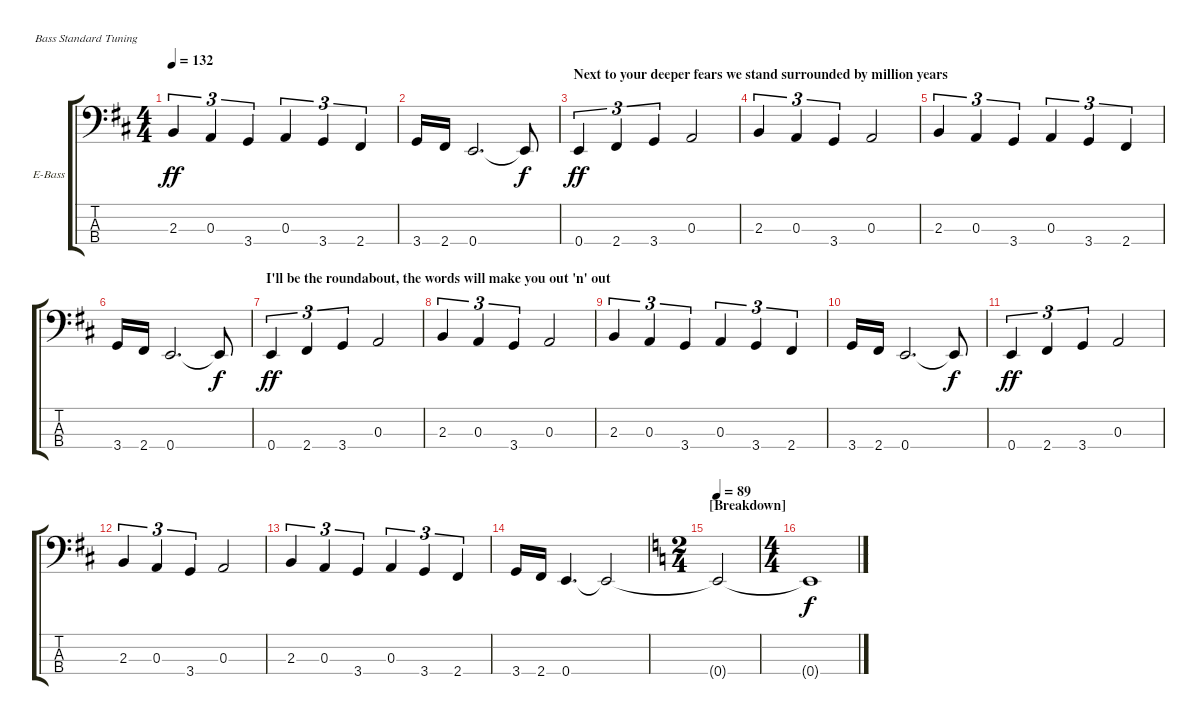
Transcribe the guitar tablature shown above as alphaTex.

\bracketExtendMode groupsimilarinstruments
\firstSystemTrackNameOrientation horizontal
\otherSystemsTrackNameOrientation horizontal
\track ("Bass" "E-Bass") {instrument electricbasspick}
\staff {score tabs}
\tuning (G2 D2 A1 E1)
\ts (4 4)
\tempo 132
\clef f4
\ks bminor
2.3.4{tu (3 2) dy ff} 0.3.4{tu (3 2)} 3.4.4{tu (3 2)} 0.3.4{tu (3 2)} 3.4.4{tu (3 2)} 2.4.4{tu (3 2)} |
3.4.16 2.4.16 0.4.2{d} 0.4{t}.8{dy f} |
\section ("" "Next to your deeper fears we stand surrounded by million years")
0.4.4{tu (3 2) dy ff} 2.4.4{tu (3 2)} 3.4.4{tu (3 2)} 0.3.2 |
2.3.4{tu (3 2)} 0.3.4{tu (3 2)} 3.4.4{tu (3 2)} 0.3.2 |
2.3.4{tu (3 2)} 0.3.4{tu (3 2)} 3.4.4{tu (3 2)} 0.3.4{tu (3 2)} 3.4.4{tu (3 2)} 2.4.4{tu (3 2)} |
3.4.16 2.4.16 0.4.2{d} 0.4{t}.8{dy f} |
\section ("" "I'll be the roundabout, the words will make you out 'n' out")
0.4.4{tu (3 2) dy ff} 2.4.4{tu (3 2)} 3.4.4{tu (3 2)} 0.3.2 |
2.3.4{tu (3 2)} 0.3.4{tu (3 2)} 3.4.4{tu (3 2)} 0.3.2 |
2.3.4{tu (3 2)} 0.3.4{tu (3 2)} 3.4.4{tu (3 2)} 0.3.4{tu (3 2)} 3.4.4{tu (3 2)} 2.4.4{tu (3 2)} |
3.4.16 2.4.16 0.4.2{d} 0.4{t}.8{dy f} |
0.4.4{tu (3 2) dy ff} 2.4.4{tu (3 2)} 3.4.4{tu (3 2)} 0.3.2 |
2.3.4{tu (3 2)} 0.3.4{tu (3 2)} 3.4.4{tu (3 2)} 0.3.2 |
2.3.4{tu (3 2)} 0.3.4{tu (3 2)} 3.4.4{tu (3 2)} 0.3.4{tu (3 2)} 3.4.4{tu (3 2)} 2.4.4{tu (3 2)} |
3.4.16 2.4.16 0.4.4{d} 0.4{t}.2 |
\ts (2 4)
\section ("" "[Breakdown]")
\tempo (89 0.00625)
\ks aminor
0.4{t}.2 |
\ts (4 4)
0.4{t}.1{dy f}
